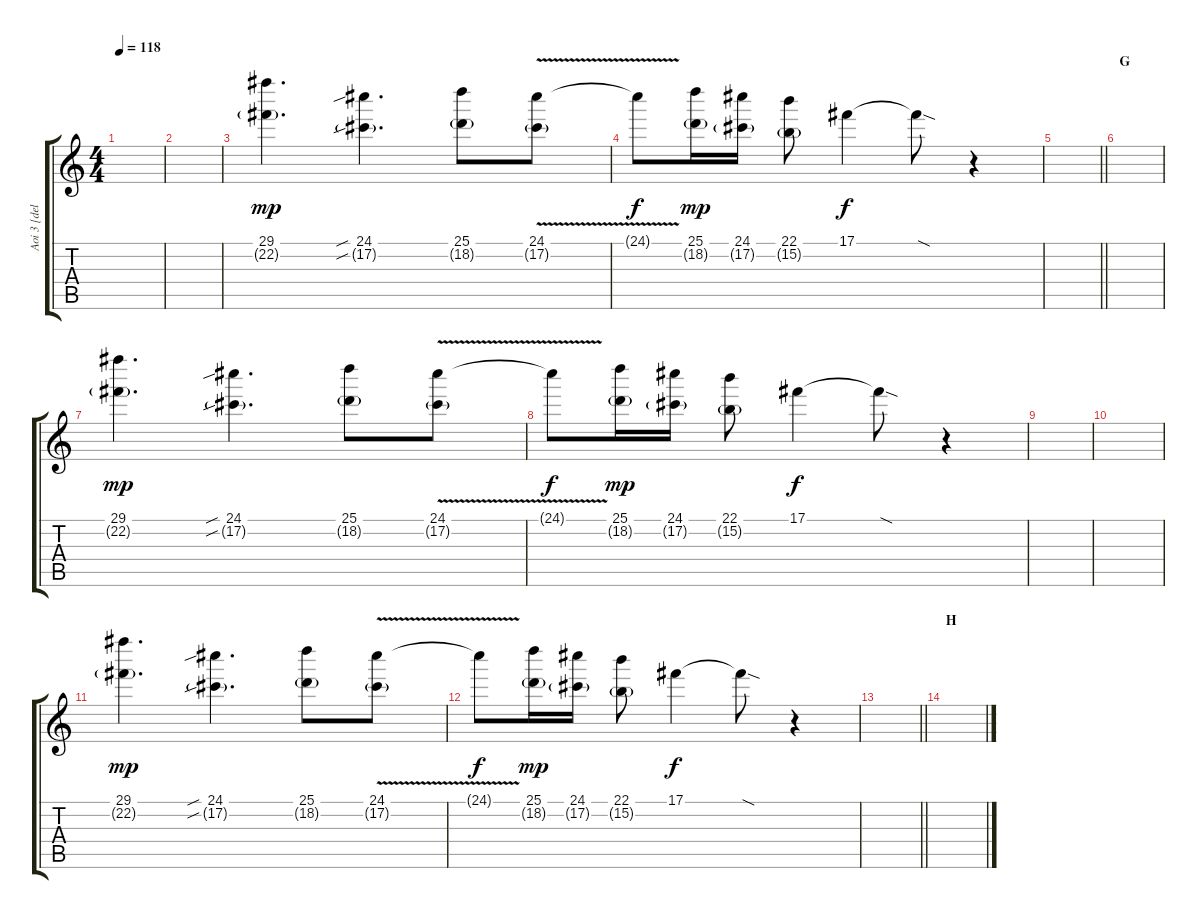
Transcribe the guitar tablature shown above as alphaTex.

\track ("Aoi 3 [delay]" "Aoi 3 [del") {instrument overdrivenguitar}
\staff {score tabs}
\tuning (Db4 Ab3 E3 B2 Gb2 B1) {hide}
\ts (4 4)
\tempo 118
\clef g2
\ks c
|
|
(29.1 22.2{g}).4{d dy mp} (24.1{sib} 17.2{sib g}).4{d} (25.1 18.2{g}).8 (24.1{v} 17.2{v g}).8 |
24.1{t}.8{dy f} (25.1 18.2{g}).16{dy mp} (24.1 17.2{g}).16 (22.1 15.2{g}).8 17.1.4{dy f} 17.1{sod t}.8 r.4 |
\barLineRight lightlight
|
\section ("" "G")
|
(29.1 22.2{g}).4{d dy mp} (24.1{sib} 17.2{sib g}).4{d} (25.1 18.2{g}).8 (24.1{v} 17.2{v g}).8 |
24.1{t}.8{dy f} (25.1 18.2{g}).16{dy mp} (24.1 17.2{g}).16 (22.1 15.2{g}).8 17.1.4{dy f} 17.1{sod t}.8 r.4 |
|
|
(29.1 22.2{g}).4{d dy mp} (24.1{sib} 17.2{sib g}).4{d} (25.1 18.2{g}).8 (24.1{v} 17.2{v g}).8 |
24.1{t}.8{dy f} (25.1 18.2{g}).16{dy mp} (24.1 17.2{g}).16 (22.1 15.2{g}).8 17.1.4{dy f} 17.1{sod t}.8 r.4 |
\barLineRight lightlight
|
\section ("" "H")
